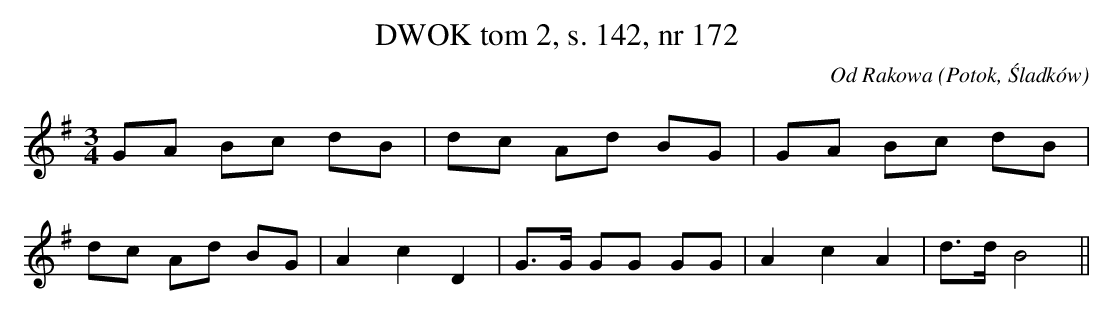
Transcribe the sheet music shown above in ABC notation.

X:1
T: DWOK tom 2, s. 142, nr 172
O: Od Rakowa (Potok, Śladków)
L: 1/16
M: 3/4
K: G
G2A2 B2c2 d2B2 | d2c2 A2d2 B2G2 | G2A2 B2c2 d2B2 |
d2c2 A2d2 B2G2 | A4 c4 D4 | G3G G2G2 G2G2 | A4 c4 A4 | d3d B8 ||
